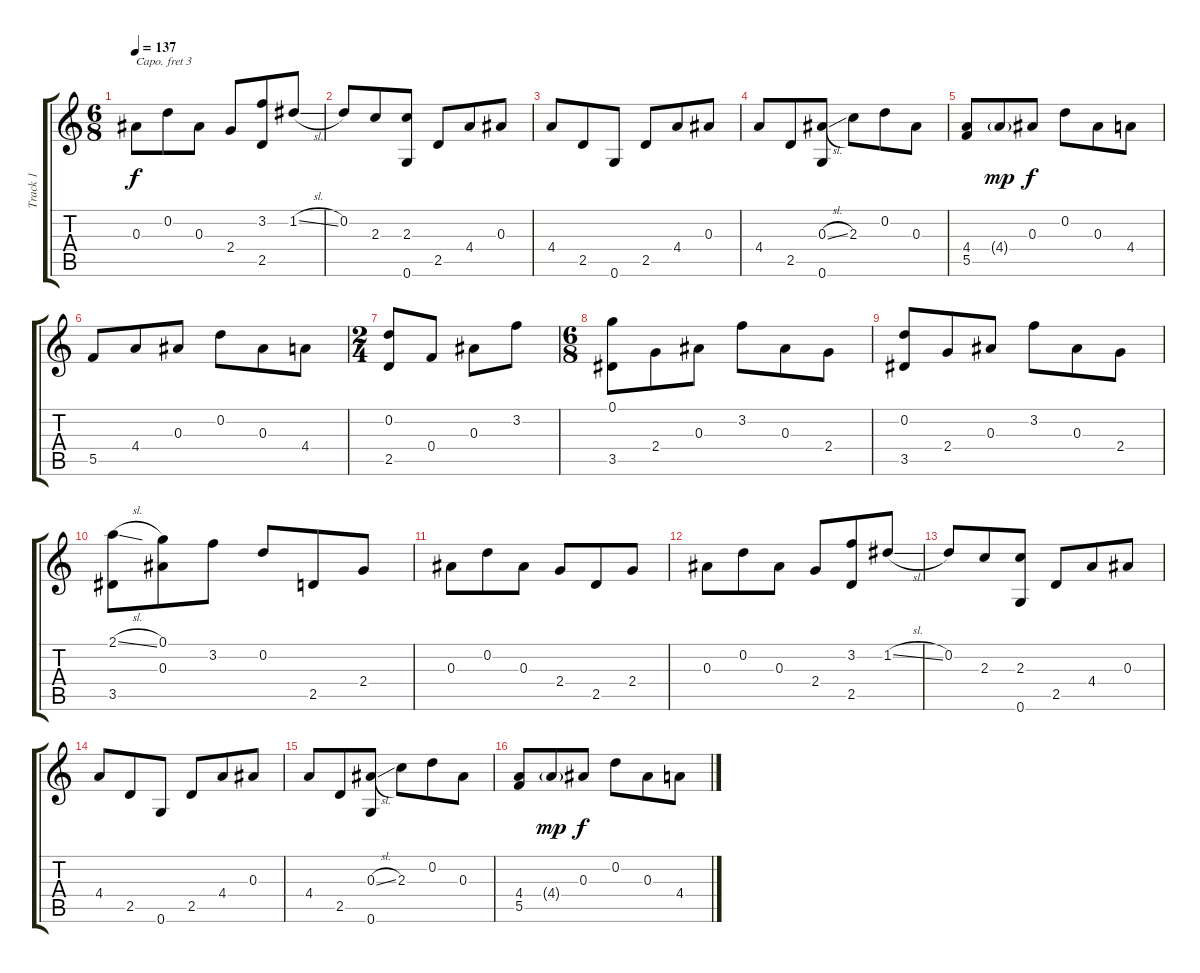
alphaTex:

\track ("Track 1" "Track 1") {instrument acousticguitarsteel}
\staff {score tabs}
\capo 3
\tuning (E4 B3 G3 D3 A2 E2) {hide}
\ts (6 8)
\tempo 137
\clef g2
\ks c
0.3.8{dy f} 0.2.8 0.3.8 2.4.8 (3.2 2.5).8 1.2{sl}.8 |
0.2.8 2.3.8 (2.3 0.6).8 2.5.8 4.4.8 0.3.8 |
4.4.8 2.5.8 0.6.8 2.5.8 4.4.8 0.3.8 |
4.4.8 2.5.8 (0.3{sl} 0.6).8 2.3.8 0.2.8 0.3.8 |
(4.4 5.5).8 4.4{g}.8{dy mp} 0.3.8{dy f} 0.2.8 0.3.8 4.4.8 |
5.5.8 4.4.8 0.3.8 0.2.8 0.3.8 4.4.8 |
\ts (2 4)
(0.2 2.5).8 0.4.8 0.3.8 3.2.8 |
\ts (6 8)
(0.1 3.5).8 2.4.8 0.3.8 3.2.8 0.3.8 2.4.8 |
(0.2 3.5).8 2.4.8 0.3.8 3.2.8 0.3.8 2.4.8 |
(2.1{sl} 3.5).8 (0.1 0.3).8 3.2.8 0.2.8 2.5.8 2.4.8 |
0.3.8 0.2.8 0.3.8 2.4.8 2.5.8 2.4.8 |
0.3.8 0.2.8 0.3.8 2.4.8 (3.2 2.5).8 1.2{sl}.8 |
0.2.8 2.3.8 (2.3 0.6).8 2.5.8 4.4.8 0.3.8 |
4.4.8 2.5.8 0.6.8 2.5.8 4.4.8 0.3.8 |
4.4.8 2.5.8 (0.3{sl} 0.6).8 2.3.8 0.2.8 0.3.8 |
(4.4 5.5).8 4.4{g}.8{dy mp} 0.3.8{dy f} 0.2.8 0.3.8 4.4.8
